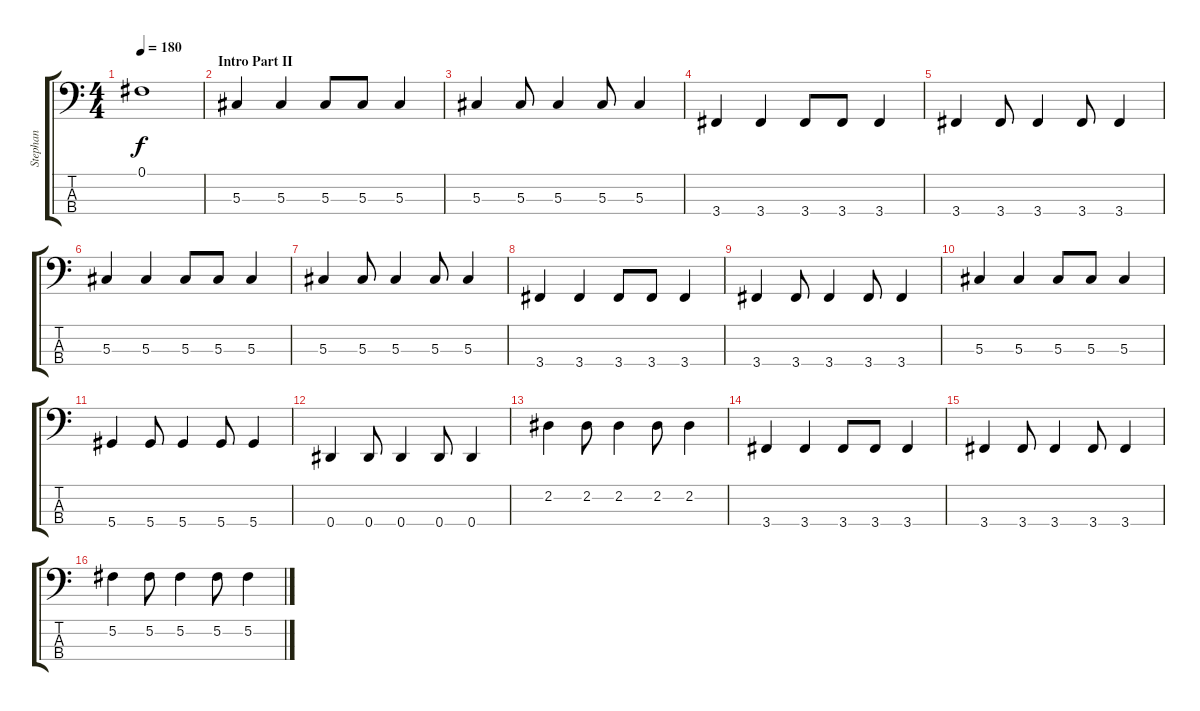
\track ("Stephan" "Stephan") {instrument electricbassfinger}
\staff {score tabs}
\tuning (Gb2 Db2 Ab1 Eb1) {hide}
\ts (4 4)
\tempo 180
\clef f4
\ks c
0.1{t}.1{dy f} |
\section ("" "Intro Part II")
5.3.4{volume 13 instrument electricbassfinger} 5.3.4 5.3.8 5.3.8 5.3.4 |
5.3.4 5.3.8 5.3.4 5.3.8 5.3.4 |
3.4.4 3.4.4 3.4.8 3.4.8 3.4.4 |
3.4.4 3.4.8 3.4.4 3.4.8 3.4.4 |
5.3.4 5.3.4 5.3.8 5.3.8 5.3.4 |
5.3.4 5.3.8 5.3.4 5.3.8 5.3.4 |
3.4.4 3.4.4 3.4.8 3.4.8 3.4.4 |
3.4.4 3.4.8 3.4.4 3.4.8 3.4.4 |
5.3.4 5.3.4 5.3.8 5.3.8 5.3.4 |
5.4.4 5.4.8 5.4.4 5.4.8 5.4.4 |
0.4.4 0.4.8 0.4.4 0.4.8 0.4.4 |
2.2.4 2.2.8 2.2.4 2.2.8 2.2.4 |
3.4.4 3.4.4 3.4.8 3.4.8 3.4.4 |
3.4.4 3.4.8 3.4.4 3.4.8 3.4.4 |
5.2.4 5.2.8 5.2.4 5.2.8 5.2.4
